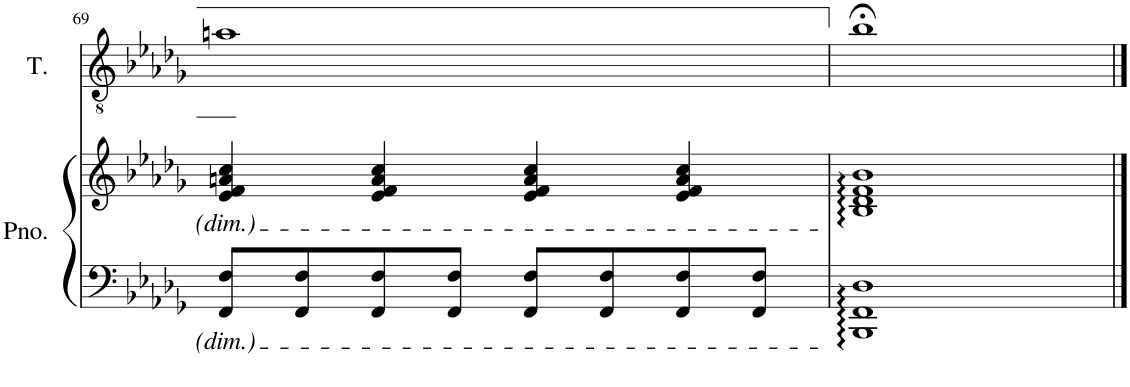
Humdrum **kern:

**kern	**kern	**kern
*part2	*part2	*part1
*staff3	*staff2	*staff1
*I"Piano	*	*I"Tenor
*I'Pno.	*	*I'T.
!!LO:PB:g=z
*clefF4	*clefG2	*clefGv2
*k[b-e-a-d-g-]	*k[b-e-a-d-g-]	*k[b-e-a-d-g-]
*M4/4	*M4/4	*M4/4
=69	=69	=69
8FF/ 8F/L	4e-/ 4f/ 4an/ 4cc/	1an
8FF/ 8F/	.	.
8FF/ 8F/	4e-/ 4f/ 4a/ 4cc/	.
8FF/ 8F/J	.	.
8FF/ 8F/L	4e-/ 4f/ 4a/ 4cc/	.
8FF/ 8F/	.	.
8FF/ 8F/	4e-/ 4f/ 4a/ 4cc/	.
8FF/ 8F/J	.	.
=70	=70	=70
1BBB- 1FF 1D-	1B- 1d- 1f 1b-	1b-;<
==	==	==
*-	*-	*-
